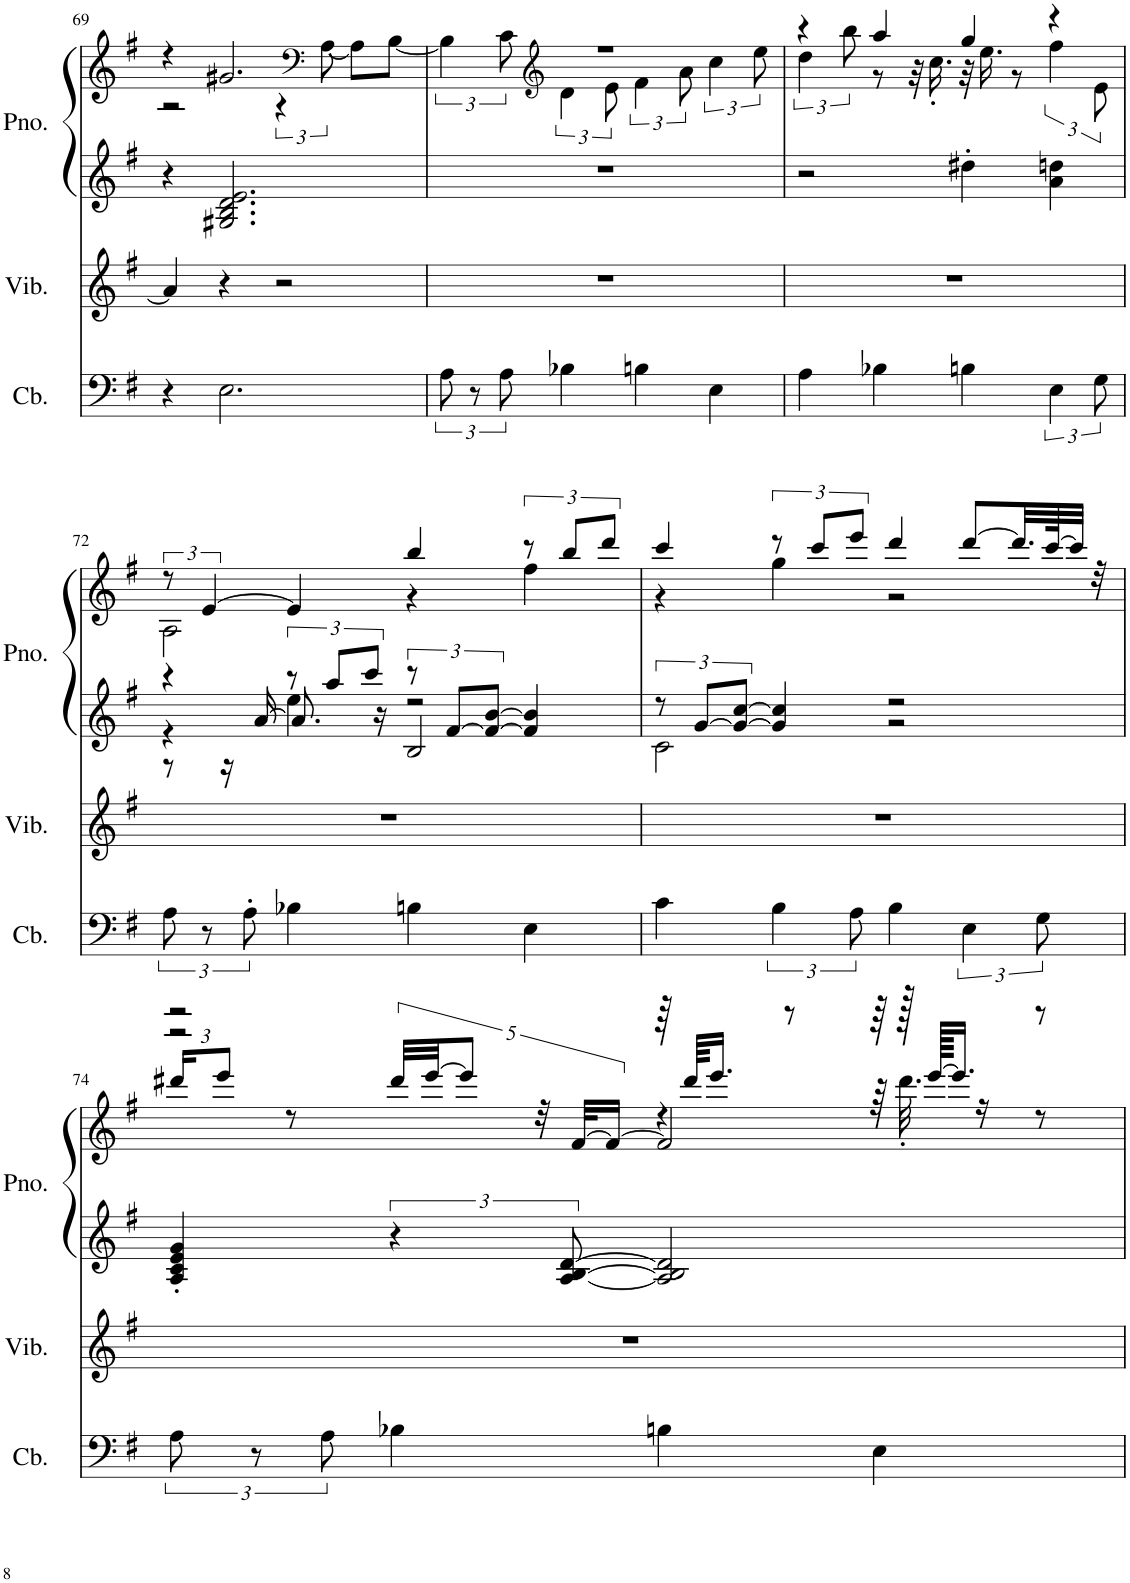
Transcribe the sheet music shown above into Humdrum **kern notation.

**kern	**kern	**kern	**kern
*part3	*part2	*part1	*part1
*staff4	*staff3	*staff2	*staff1
*I"Contrabass, C4-P33-Bass	*I"Vibraphone, C5-P12-Lead Vocal	*I"Piano, MOON DANCE	*
*I'Cb.	*I'Vib.	*I'Pno.	*
!!LO:PB:g=z
*clefF4	*clefG2	*clefG2	*clefG2
*Trd7c12	*	*	*
*k[f#]	*k[f#]	*k[f#]	*k[f#]
*M4/4	*M4/4	*M4/4	*M4/4
=69	=69	=69	=69
*	*	*	*^
4r	4a/]	4r	4r	2r
2.E\	4r	2.G#X/ 2.B/ 2.d/ 2.e/	2.g#X/	.
.	2r	.	.	6r
*	*	*	*clefF4	*
.	.	.	.	[12A\
.	.	.	.	8A\L]
.	.	.	.	[8B\J
=70	=70	=70	=70	=70
12A\	1r	1r	1r	6B\]
12r	.	.	.	.
12A\	.	.	.	12c\
*	*	*	*clefG2	*
4B-X\	.	.	.	6d\
.	.	.	.	12e\
4Bn\	.	.	.	6f#\
.	.	.	.	12a\
4E\	.	.	.	6cc\
.	.	.	.	12ee\
=71	=71	=71	=71	=71
4A\	1r	2r	4r	6dd\
.	.	.	.	12bb\
4B-X\	.	.	4aa/	8r
.	.	.	.	32r
.	.	.	.	16.cc'\
4Bn\	.	4dd#X'\	4gg/	32r
.	.	.	.	16.ee\
.	.	.	.	8r
6E\	.	4a\ 4ddn\	4r	6ff#\
12G\	.	.	.	12e\
!!LO:LB:g=z	!!
=72	=72	=72	=72	=72
*	*	*^	*	*
*	*	*	*^	*	*
12A\	1r	4r	4r	8r	12r	2A\
12r	.	.	.	.	[6e/	.
.	.	.	.	16r	.	.
12A'\	.	.	.	.	.	.
.	.	.	.	[16a/	.	.
4B-X\	.	12r	4ee\	8.a/]	4e/]	.
.	.	12aa/L	.	.	.	.
.	.	12ccc/J	.	.	.	.
.	.	.	.	16r	.	.
4Bn\	.	12r	2r	2B/	4bb/	4r
.	.	[12f#/L	.	.	.	.
.	.	12f#/_ [12b/J	.	.	.	.
4E\	.	4f#/] 4b/]	.	.	12r	4ff#\
.	.	.	.	.	12bb/L	.
.	.	.	.	.	12ddd/J	.
*	*	*	*v	*v	*	*
=73	=73	=73	=73	=73	=73
4c\	1r	12r	2c\	4ccc/	4r
.	.	[12g/L	.	.	.
.	.	12g/_ [12cc/J	.	.	.
6B\	.	4g/] 4cc/]	.	12r	4gg\
.	.	.	.	12ccc/L	.
12A\	.	.	.	12eee/J	.
4B\	.	2r	2r	4ddd/	2r
6E\	.	.	.	[8ddd/L	.
.	.	.	.	32.ddd/LL]	.
12G\	.	.	.	.	.
.	.	.	.	[64ccc/K	.
.	.	.	.	32ccc/JJJ]	.
.	.	.	.	32r	.
*	*	*v	*v	*	*
!!LO:LB:g=z
=74	=74	=74	=74	=74
*	*	*	*	*^
*	*	*	*	*	*Xbrackettup
12A\	1r	4A/' 4c/' 4e/' 4g/'	2r	2r	24ddd#X/KL
.	.	.	.	.	12eee/J
12r	.	.	.	.	.
.	.	.	.	.	8r
12A\	.	.	.	.	.
*	*	*	*	*	*brackettup
4B-X\	.	6r	.	.	40ddd#/LLL
.	.	.	.	.	[40eee/JJ
.	.	.	.	.	10eee/J]
.	.	.	.	.	40r
.	.	[12A/ [12B/ [12d/	.	.	.
.	.	.	.	.	[40f#/KLL
.	.	.	.	.	20f#/JJ_
4Bn\	.	2A/] 2B/] 2d/]	64r	4r	2f#/]
.	.	.	64ddd#/KKLL	.	.
.	.	.	16.eee/JJ	.	.
.	.	.	8r	.	.
4E\	.	.	64r	64r	.
.	.	.	128r	32.ddd#'\	.
.	.	.	[128eee/KKKLL	.	.
.	.	.	16.eee/JJ]	.	.
.	.	.	.	16r	.
.	.	.	8r	8r	.
*	*	*	*v	*v	*v
=	=	=	=
*-	*-	*-	*-
